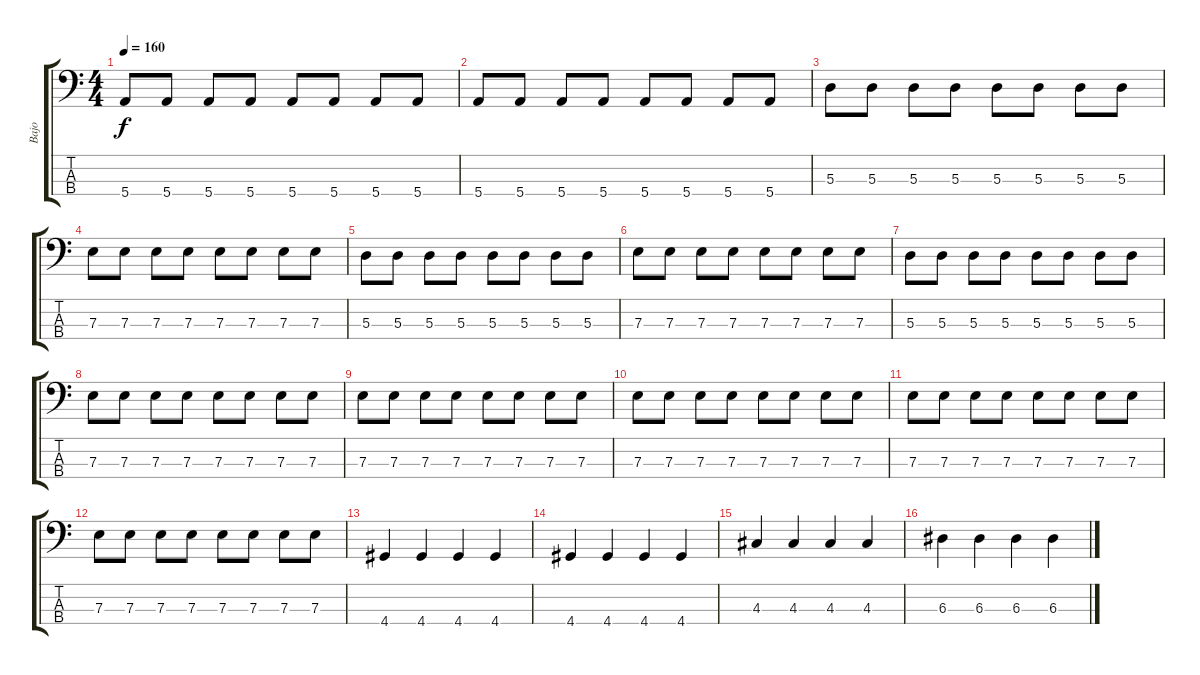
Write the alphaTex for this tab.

\track ("Bajo" "Bajo") {instrument electricbasspick}
\staff {score tabs}
\tuning (G2 D2 A1 E1) {hide}
\ts (4 4)
\tempo 160
\clef f4
\ks c
5.4.8{dy f} 5.4.8 5.4.8 5.4.8 5.4.8 5.4.8 5.4.8 5.4.8 |
5.4.8 5.4.8 5.4.8 5.4.8 5.4.8 5.4.8 5.4.8 5.4.8 |
5.3.8 5.3.8 5.3.8 5.3.8 5.3.8 5.3.8 5.3.8 5.3.8 |
7.3.8 7.3.8 7.3.8 7.3.8 7.3.8 7.3.8 7.3.8 7.3.8 |
5.3.8 5.3.8 5.3.8 5.3.8 5.3.8 5.3.8 5.3.8 5.3.8 |
7.3.8 7.3.8 7.3.8 7.3.8 7.3.8 7.3.8 7.3.8 7.3.8 |
5.3.8 5.3.8 5.3.8 5.3.8 5.3.8 5.3.8 5.3.8 5.3.8 |
7.3.8 7.3.8 7.3.8 7.3.8 7.3.8 7.3.8 7.3.8 7.3.8 |
7.3.8 7.3.8 7.3.8 7.3.8 7.3.8 7.3.8 7.3.8 7.3.8 |
7.3.8 7.3.8 7.3.8 7.3.8 7.3.8 7.3.8 7.3.8 7.3.8 |
7.3.8 7.3.8 7.3.8 7.3.8 7.3.8 7.3.8 7.3.8 7.3.8 |
7.3.8 7.3.8 7.3.8 7.3.8 7.3.8 7.3.8 7.3.8 7.3.8 |
4.4.4 4.4.4 4.4.4 4.4.4 |
4.4.4 4.4.4 4.4.4 4.4.4 |
4.3.4 4.3.4 4.3.4 4.3.4 |
6.3.4 6.3.4 6.3.4 6.3.4
